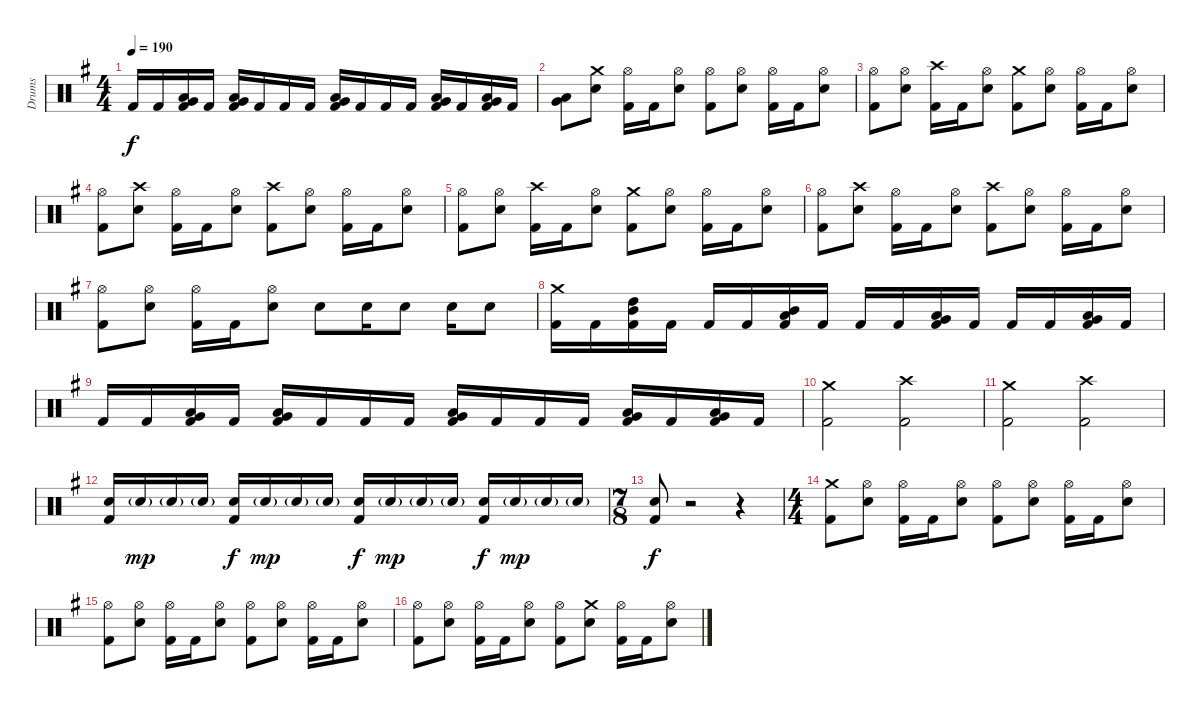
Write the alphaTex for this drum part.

\track ("Drums" "Drums") {instrument percussion}
\staff {score}
\articulation defaults
\ts (4 4)
\tempo 190
\clef neutral
\ks eminor "Kick (hit) 2".16{dy f} "Kick (hit) 2".16
("Very Low Tom (hit)" "Low Floor Tom (hit)" "Kick (hit) 2").16 "Kick (hit) 2".16 ("Very Low Tom (hit)" "Low Floor Tom (hit)" "Kick (hit) 2").16 "Kick (hit) 2".16 "Kick (hit) 2".16 "Kick (hit) 2".16 ("Very Low Tom (hit)" "Low Floor Tom (hit)" "Kick (hit) 2").16 "Kick (hit) 2".16 "Kick (hit) 2".16 "Kick (hit) 2".16 ("Very Low Tom (hit)" "Low Floor Tom (hit)" "Kick (hit) 2").16 "Kick (hit) 2".16 ("Very Low Tom (hit)" "Low Floor Tom (hit)" "Kick (hit) 2").16 "Kick (hit) 2".16 |
("Very Low Tom (hit)" "Low Floor Tom (hit)").8 ("Crash medium (hit)" "Snare (hit) 2").8 ("Hi-Hat (open)" "Kick (hit) 2").16 "Kick (hit) 2".16 ("Hi-Hat (open)" "Snare (hit) 2").8 ("Hi-Hat (open)" "Kick (hit) 2").8 ("Hi-Hat (open)" "Snare (hit) 2").8 ("Hi-Hat (open)" "Kick (hit) 2").16 "Kick (hit) 2".16 ("Hi-Hat (open)" "Snare (hit) 2").8 |
("Hi-Hat (open)" "Kick (hit) 2").8 ("Hi-Hat (open)" "Snare (hit) 2").8 ("Crash high (hit)" "Kick (hit) 2").16 "Kick (hit) 2".16 ("Hi-Hat (open)" "Snare (hit) 2").8 ("Crash medium (hit)" "Kick (hit) 2").8 ("Hi-Hat (open)" "Snare (hit) 2").8 ("Hi-Hat (open)" "Kick (hit) 2").16 "Kick (hit) 2".16 ("Hi-Hat (open)" "Snare (hit) 2").8 |
("Hi-Hat (open)" "Kick (hit) 2").8 ("Crash high (hit)" "Snare (hit) 2").8 ("Hi-Hat (open)" "Kick (hit) 2").16 "Kick (hit) 2".16 ("Hi-Hat (open)" "Snare (hit) 2").8 ("Crash high (hit)" "Kick (hit) 2").8 ("Hi-Hat (open)" "Snare (hit) 2").8 ("Hi-Hat (open)" "Kick (hit) 2").16 "Kick (hit) 2".16 ("Hi-Hat (open)" "Snare (hit) 2").8 |
("Hi-Hat (open)" "Kick (hit) 2").8 ("Hi-Hat (open)" "Snare (hit) 2").8 ("Crash high (hit)" "Kick (hit) 2").16 "Kick (hit) 2".16 ("Hi-Hat (open)" "Snare (hit) 2").8 ("Crash medium (hit)" "Kick (hit) 2").8 ("Hi-Hat (open)" "Snare (hit) 2").8 ("Hi-Hat (open)" "Kick (hit) 2").16 "Kick (hit) 2".16 ("Hi-Hat (open)" "Snare (hit) 2").8 |
("Hi-Hat (open)" "Kick (hit) 2").8 ("Crash high (hit)" "Snare (hit) 2").8 ("Hi-Hat (open)" "Kick (hit) 2").16 "Kick (hit) 2".16 ("Hi-Hat (open)" "Snare (hit) 2").8 ("Crash high (hit)" "Kick (hit) 2").8 ("Hi-Hat (open)" "Snare (hit) 2").8 ("Hi-Hat (open)" "Kick (hit) 2").16 "Kick (hit) 2".16 ("Hi-Hat (open)" "Snare (hit) 2").8 |
("Hi-Hat (open)" "Kick (hit) 2").8 ("Hi-Hat (open)" "Snare (hit) 2").8 ("Hi-Hat (open)" "Kick (hit) 2").16 "Kick (hit) 2".16 ("Hi-Hat (open)" "Snare (hit) 2").8 "Snare (hit) 2".8 "Snare (hit) 2".16 "Snare (hit) 2".8 "Snare (hit) 2".16 "Snare (hit) 2".8 |
("Crash medium (hit)" "Kick (hit) 2").16 "Kick (hit) 2".16 ("High Tom (hit)" "Mid Tom (hit)" "Kick (hit) 2").16 "Kick (hit) 2".16 "Kick (hit) 2".16 "Kick (hit) 2".16 ("Mid Tom (hit)" "Low Tom (hit)" "Kick (hit) 2").16 "Kick (hit) 2".16 "Kick (hit) 2".16 "Kick (hit) 2".16 ("Low Tom (hit)" "Very Low Tom (hit)" "Kick (hit) 2").16 "Kick (hit) 2".16 "Kick (hit) 2".16 "Kick (hit) 2".16 ("Very Low Tom (hit)" "Low Floor Tom (hit)" "Kick (hit) 2").16 "Kick (hit) 2".16 |
"Kick (hit) 2".16 "Kick (hit) 2".16 ("Very Low Tom (hit)" "Low Floor Tom (hit)" "Kick (hit) 2").16 "Kick (hit) 2".16 ("Very Low Tom (hit)" "Low Floor Tom (hit)" "Kick (hit) 2").16 "Kick (hit) 2".16 "Kick (hit) 2".16 "Kick (hit) 2".16 ("Very Low Tom (hit)" "Low Floor Tom (hit)" "Kick (hit) 2").16 "Kick (hit) 2".16 "Kick (hit) 2".16 "Kick (hit) 2".16 ("Very Low Tom (hit)" "Low Floor Tom (hit)" "Kick (hit) 2").16 "Kick (hit) 2".16 ("Very Low Tom (hit)" "Low Floor Tom (hit)" "Kick (hit) 2").16 "Kick (hit) 2".16 |
("Crash medium (hit)" "Kick (hit) 2").2 ("Crash high (hit)" "Kick (hit) 2").2 |
("Crash medium (hit)" "Kick (hit) 2").2 ("Crash high (hit)" "Kick (hit) 2").2 |
("Snare (hit) 2" "Kick (hit) 2").16 "Snare (hit) 2"{g}.16{dy mp} "Snare (hit) 2"{g}.16 "Snare (hit) 2"{g}.16 ("Snare (hit) 2" "Kick (hit) 2").16{dy f} "Snare (hit) 2"{g}.16{dy mp} "Snare (hit) 2"{g}.16 "Snare (hit) 2"{g}.16 ("Snare (hit) 2" "Kick (hit) 2").16{dy f} "Snare (hit) 2"{g}.16{dy mp} "Snare (hit) 2"{g}.16 "Snare (hit) 2"{g}.16 ("Snare (hit) 2" "Kick (hit) 2").16{dy f} "Snare (hit) 2"{g}.16{dy mp} "Snare (hit) 2"{g}.16 "Snare (hit) 2"{g}.16 |
\ts (7 8)
("Snare (hit) 2" "Kick (hit) 2").8{dy f} r.2 r.4 |
\ts (4 4)
("Crash medium (hit)" "Kick (hit) 2").8 ("Hi-Hat (open)" "Snare (hit) 2").8 ("Hi-Hat (open)" "Kick (hit) 2").16 "Kick (hit) 2".16 ("Hi-Hat (open)" "Snare (hit) 2").8 ("Hi-Hat (open)" "Kick (hit) 2").8 ("Hi-Hat (open)" "Snare (hit) 2").8 ("Hi-Hat (open)" "Kick (hit) 2").16 "Kick (hit) 2".16 ("Hi-Hat (open)" "Snare (hit) 2").8 |
("Hi-Hat (open)" "Kick (hit) 2").8 ("Hi-Hat (open)" "Snare (hit) 2").8 ("Hi-Hat (open)" "Kick (hit) 2").16 "Kick (hit) 2".16 ("Hi-Hat (open)" "Snare (hit) 2").8 ("Hi-Hat (open)" "Kick (hit) 2").8 ("Hi-Hat (open)" "Snare (hit) 2").8 ("Hi-Hat (open)" "Kick (hit) 2").16 "Kick (hit) 2".16 ("Hi-Hat (open)" "Snare (hit) 2").8 |
("Hi-Hat (open)" "Kick (hit) 2").8 ("Hi-Hat (open)" "Snare (hit) 2").8 ("Hi-Hat (open)" "Kick (hit) 2").16 "Kick (hit) 2".16 ("Hi-Hat (open)" "Snare (hit) 2").8 ("Hi-Hat (open)" "Kick (hit) 2").8 ("Crash medium (hit)" "Snare (hit) 2").8 ("Hi-Hat (open)" "Kick (hit) 2").16 "Kick (hit) 2".16 ("Hi-Hat (open)" "Snare (hit) 2").8
